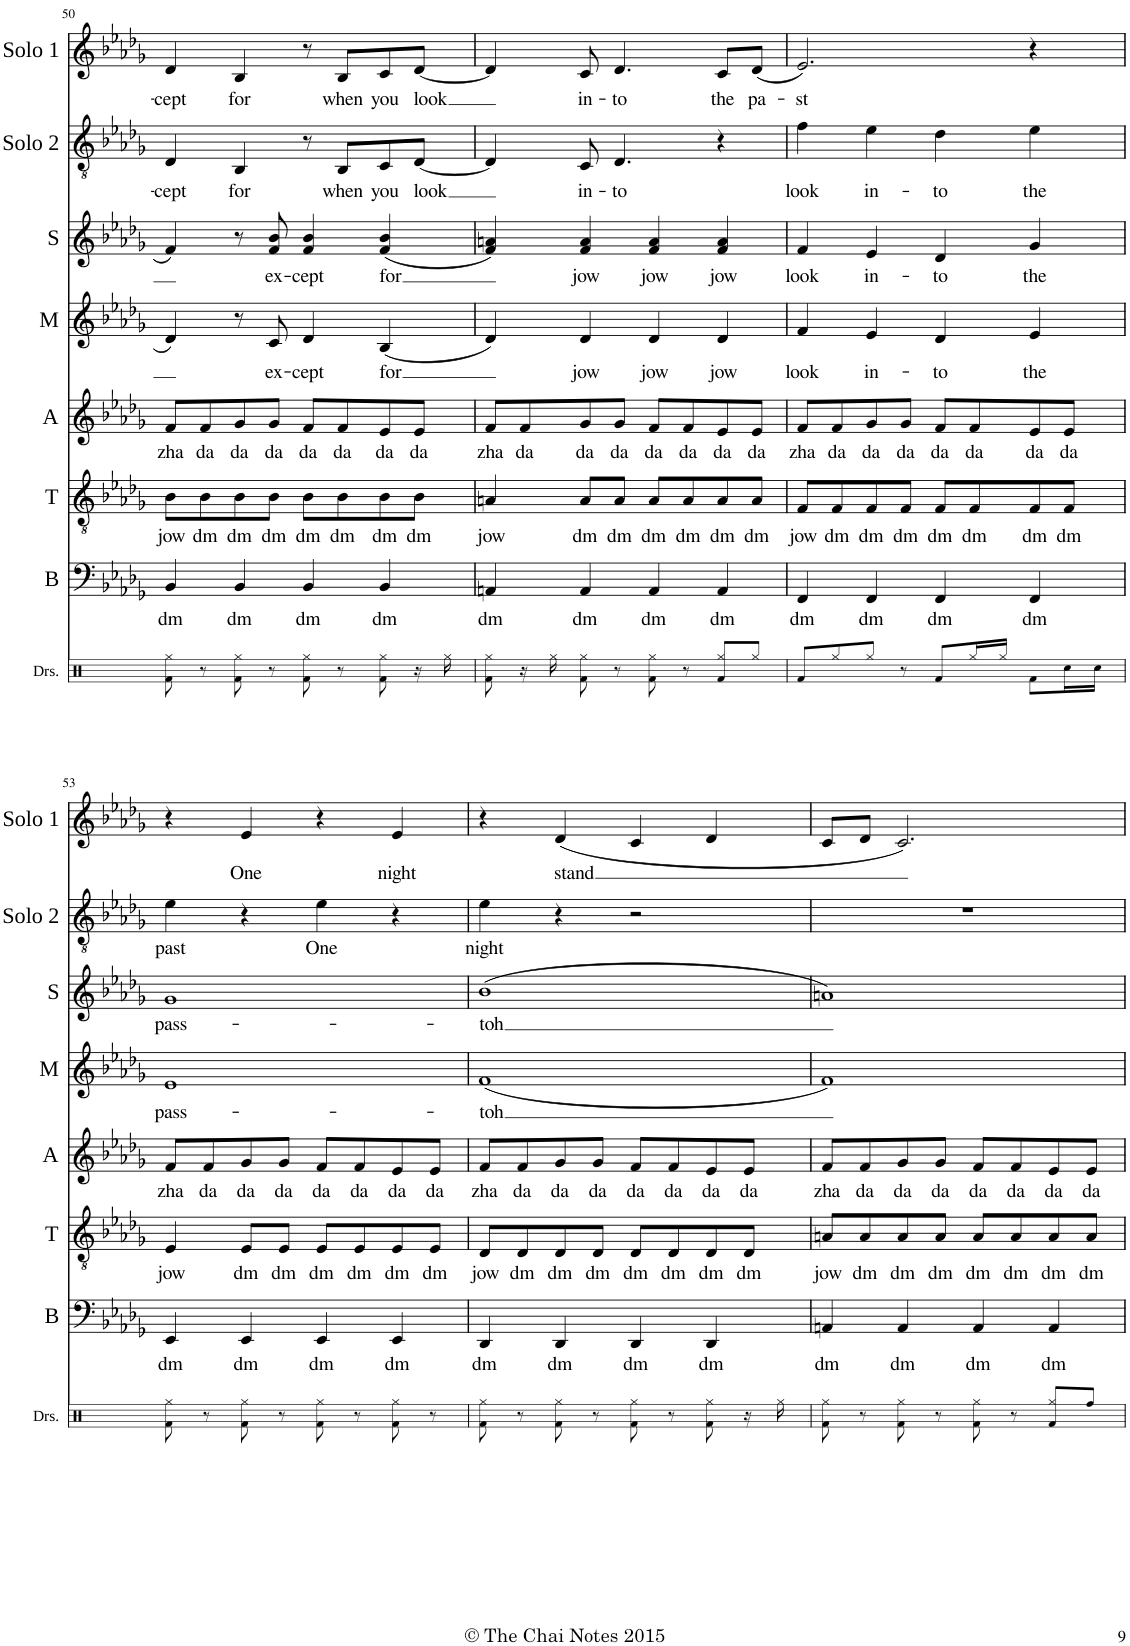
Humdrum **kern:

**kern	**text	**kern	**text	**kern	**text	**kern	**text	**kern	**text	**kern	**text	**kern	**text
*part7	*part7	*part6	*part6	*part5	*part5	*part4	*part4	*part3	*part3	*part2	*part2	*part1	*part1
*staff7	*staff7	*staff6	*staff6	*staff5	*staff5	*staff4	*staff4	*staff3	*staff3	*staff2	*staff2	*staff1	*staff1
*I"Bass	*	*I"Tenor	*	*I"Alto	*	*I"Mezzo	*	*I"Soprano	*	*I"Solo 2	*	*I"Solo 1	*
*I'B	*	*I'T	*	*I'A	*	*I'M	*	*I'S	*	*I'Solo 2	*	*I'Solo 1	*
!!LO:PB:g=z
*clefF4	*	*clefGv2	*	*clefG2	*	*clefG2	*	*clefG2	*	*clefGv2	*	*clefG2	*
*k[b-e-a-d-g-]	*	*k[b-e-a-d-g-]	*	*k[b-e-a-d-g-]	*	*k[b-e-a-d-g-]	*	*k[b-e-a-d-g-]	*	*k[b-e-a-d-g-]	*	*k[b-e-a-d-g-]	*
*M4/4	*	*M4/4	*	*M4/4	*	*M4/4	*	*M4/4	*	*M4/4	*	*M4/4	*
=50	=50	=50	=50	=50	=50	=50	=50	=50	=50	=50	=50	=50	=50
!	!LO:LY:b	!	!LO:LY:b	!	!LO:LY:b	!	!	!	!	!	!LO:LY:b	!	!LO:LY:b
4BB-/	dm	8B-\L	jow	8f/L	zha	4d-/	.	4f/	.	4D-/	-cept	4d-/	-cept
!	!	!	!LO:LY:b	!	!LO:LY:b	!	!	!	!	!	!	!	!
.	.	8B-\	dm	8f/	da	.	.	.	.	.	.	.	.
!	!LO:LY:b	!	!LO:LY:b	!	!LO:LY:b	!	!	!	!	!	!LO:LY:b	!	!LO:LY:b
4BB-/	dm	8B-\	dm	8g-/	da	8r	.	8r	.	4BB-/	for	4B-/	for
!	!	!	!LO:LY:b	!	!LO:LY:b	!	!LO:LY:b	!	!LO:LY:b	!	!	!	!
.	.	8B-\J	dm	8g-/J	da	8c/	ex-	8f/ 8b-/	ex-	.	.	.	.
!	!LO:LY:b	!	!LO:LY:b	!	!LO:LY:b	!	!LO:LY:b	!	!LO:LY:b	!	!	!	!
4BB-/	dm	8B-\L	dm	8f/L	da	4d-/	-cept	4f/ 4b-/	-cept	8r	.	8r	.
!	!	!	!LO:LY:b	!	!LO:LY:b	!	!	!	!	!	!LO:LY:b	!	!LO:LY:b
.	.	8B-\	dm	8f/	da	.	.	.	.	8BB-/L	when	8B-/L	when
!	!LO:LY:b	!	!LO:LY:b	!	!LO:LY:b	!	!LO:LY:b	!	!LO:LY:b	!	!LO:LY:b	!	!LO:LY:b
4BB-/	dm	8B-\	dm	8e-/	da	(4B-/	for	(4f/ 4b-/	for	8C/	you	8c/	you
!	!	!	!LO:LY:b	!	!LO:LY:b	!	!	!	!	!	!LO:LY:b	!	!LO:LY:b
.	.	8B-\J	dm	8e-/J	da	.	.	.	.	[8D-/J	look	[8d-/J	look
=51	=51	=51	=51	=51	=51	=51	=51	=51	=51	=51	=51	=51	=51
!	!LO:LY:b	!	!LO:LY:b	!	!LO:LY:b	!	!	!	!	!	!	!	!
4AAn/	dm	4An/	jow	8f/L	zha	4d-/)	.	4f/ 4an/)	.	4D-/]	.	4d-/]	.
!	!	!	!	!	!LO:LY:b	!	!	!	!	!	!	!	!
.	.	.	.	8f/	da	.	.	.	.	.	.	.	.
!	!LO:LY:b	!	!LO:LY:b	!	!LO:LY:b	!	!LO:LY:b	!	!LO:LY:b	!	!LO:LY:b	!	!LO:LY:b
4AA/	dm	8A/L	dm	8g-/	da	4d-/	jow	4f/ 4a/	jow	8C/	in-	8c/	in-
!	!	!	!LO:LY:b	!	!LO:LY:b	!	!	!	!	!	!LO:LY:b	!	!LO:LY:b
.	.	8A/J	dm	8g-/J	da	.	.	.	.	4.D-/	-to	4.d-/	-to
!	!LO:LY:b	!	!LO:LY:b	!	!LO:LY:b	!	!LO:LY:b	!	!LO:LY:b	!	!	!	!
4AA/	dm	8A/L	dm	8f/L	da	4d-/	jow	4f/ 4a/	jow	.	.	.	.
!	!	!	!LO:LY:b	!	!LO:LY:b	!	!	!	!	!	!	!	!
.	.	8A/	dm	8f/	da	.	.	.	.	.	.	.	.
!	!LO:LY:b	!	!LO:LY:b	!	!LO:LY:b	!	!LO:LY:b	!	!LO:LY:b	!	!	!	!LO:LY:b
4AA/	dm	8A/	dm	8e-/	da	4d-/	jow	4f/ 4a/	jow	4r	.	8c/L	the
!	!	!	!LO:LY:b	!	!LO:LY:b	!	!	!	!	!	!	!	!LO:LY:b
.	.	8A/J	dm	8e-/J	da	.	.	.	.	.	.	(8d-/J	pa-
=52	=52	=52	=52	=52	=52	=52	=52	=52	=52	=52	=52	=52	=52
!	!LO:LY:b	!	!LO:LY:b	!	!LO:LY:b	!	!LO:LY:b	!	!LO:LY:b	!	!LO:LY:b	!	!LO:LY:b
4FF/	dm	8F/L	jow	8f/L	zha	4f/	look	4f/	look	4f\	look	2.e-/)	-st
!	!	!	!LO:LY:b	!	!LO:LY:b	!	!	!	!	!	!	!	!
.	.	8F/	dm	8f/	da	.	.	.	.	.	.	.	.
!	!LO:LY:b	!	!LO:LY:b	!	!LO:LY:b	!	!LO:LY:b	!	!LO:LY:b	!	!LO:LY:b	!	!
4FF/	dm	8F/	dm	8g-/	da	4e-/	in-	4e-/	in-	4e-\	in-	.	.
!	!	!	!LO:LY:b	!	!LO:LY:b	!	!	!	!	!	!	!	!
.	.	8F/J	dm	8g-/J	da	.	.	.	.	.	.	.	.
!	!LO:LY:b	!	!LO:LY:b	!	!LO:LY:b	!	!LO:LY:b	!	!LO:LY:b	!	!LO:LY:b	!	!
4FF/	dm	8F/L	dm	8f/L	da	4d-/	-to	4d-/	-to	4d-\	-to	.	.
!	!	!	!LO:LY:b	!	!LO:LY:b	!	!	!	!	!	!	!	!
.	.	8F/	dm	8f/	da	.	.	.	.	.	.	.	.
!	!LO:LY:b	!	!LO:LY:b	!	!LO:LY:b	!	!LO:LY:b	!	!LO:LY:b	!	!LO:LY:b	!	!
4FF/	dm	8F/	dm	8e-/	da	4e-/	the	4g-/	the	4e-\	the	4r	.
!	!	!	!LO:LY:b	!	!LO:LY:b	!	!	!	!	!	!	!	!
.	.	8F/J	dm	8e-/J	da	.	.	.	.	.	.	.	.
!!LO:LB:g=z
=53	=53	=53	=53	=53	=53	=53	=53	=53	=53	=53	=53	=53	=53
!	!LO:LY:b	!	!LO:LY:b	!	!LO:LY:b	!	!LO:LY:b	!	!LO:LY:b	!	!LO:LY:b	!	!
4EE-/	dm	4E-/	jow	8f/L	zha	1e-	pass-	1g-	pass-	4e-\	past	4r	.
!	!	!	!	!	!LO:LY:b	!	!	!	!	!	!	!	!
.	.	.	.	8f/	da	.	.	.	.	.	.	.	.
!	!LO:LY:b	!	!LO:LY:b	!	!LO:LY:b	!	!	!	!	!	!	!	!LO:LY:b
4EE-/	dm	8E-/L	dm	8g-/	da	.	.	.	.	4r	.	4e-/	One
!	!	!	!LO:LY:b	!	!LO:LY:b	!	!	!	!	!	!	!	!
.	.	8E-/J	dm	8g-/J	da	.	.	.	.	.	.	.	.
!	!LO:LY:b	!	!LO:LY:b	!	!LO:LY:b	!	!	!	!	!	!LO:LY:b	!	!
4EE-/	dm	8E-/L	dm	8f/L	da	.	.	.	.	4e-\	One	4r	.
!	!	!	!LO:LY:b	!	!LO:LY:b	!	!	!	!	!	!	!	!
.	.	8E-/	dm	8f/	da	.	.	.	.	.	.	.	.
!	!LO:LY:b	!	!LO:LY:b	!	!LO:LY:b	!	!	!	!	!	!	!	!LO:LY:b
4EE-/	dm	8E-/	dm	8e-/	da	.	.	.	.	4r	.	4e-/	night
!	!	!	!LO:LY:b	!	!LO:LY:b	!	!	!	!	!	!	!	!
.	.	8E-/J	dm	8e-/J	da	.	.	.	.	.	.	.	.
=54	=54	=54	=54	=54	=54	=54	=54	=54	=54	=54	=54	=54	=54
!	!LO:LY:b	!	!LO:LY:b	!	!LO:LY:b	!	!LO:LY:b	!	!LO:LY:b	!	!LO:LY:b	!	!
4DD-/	dm	8D-/L	jow	8f/L	zha	(1f	-toh	(1b-	-toh	4e-\	night	4r	.
!	!	!	!LO:LY:b	!	!LO:LY:b	!	!	!	!	!	!	!	!
.	.	8D-/	dm	8f/	da	.	.	.	.	.	.	.	.
!	!LO:LY:b	!	!LO:LY:b	!	!LO:LY:b	!	!	!	!	!	!	!	!LO:LY:b
4DD-/	dm	8D-/	dm	8g-/	da	.	.	.	.	4r	.	(4d-/	stand
!	!	!	!LO:LY:b	!	!LO:LY:b	!	!	!	!	!	!	!	!
.	.	8D-/J	dm	8g-/J	da	.	.	.	.	.	.	.	.
!	!LO:LY:b	!	!LO:LY:b	!	!LO:LY:b	!	!	!	!	!	!	!	!
4DD-/	dm	8D-/L	dm	8f/L	da	.	.	.	.	2r	.	4c/	.
!	!	!	!LO:LY:b	!	!LO:LY:b	!	!	!	!	!	!	!	!
.	.	8D-/	dm	8f/	da	.	.	.	.	.	.	.	.
!	!LO:LY:b	!	!LO:LY:b	!	!LO:LY:b	!	!	!	!	!	!	!	!
4DD-/	dm	8D-/	dm	8e-/	da	.	.	.	.	.	.	4d-/	.
!	!	!	!LO:LY:b	!	!LO:LY:b	!	!	!	!	!	!	!	!
.	.	8D-/J	dm	8e-/J	da	.	.	.	.	.	.	.	.
=55	=55	=55	=55	=55	=55	=55	=55	=55	=55	=55	=55	=55	=55
!	!LO:LY:b	!	!LO:LY:b	!	!LO:LY:b	!	!	!	!	!	!	!	!
4AAn/	dm	8An/L	jow	8f/L	zha	1f)	.	1an)	.	1r	.	8c/L	.
!	!	!	!LO:LY:b	!	!LO:LY:b	!	!	!	!	!	!	!	!
.	.	8A/	dm	8f/	da	.	.	.	.	.	.	8d-/J	.
!	!LO:LY:b	!	!LO:LY:b	!	!LO:LY:b	!	!	!	!	!	!	!	!
4AA/	dm	8A/	dm	8g-/	da	.	.	.	.	.	.	2.c/)	.
!	!	!	!LO:LY:b	!	!LO:LY:b	!	!	!	!	!	!	!	!
.	.	8A/J	dm	8g-/J	da	.	.	.	.	.	.	.	.
!	!LO:LY:b	!	!LO:LY:b	!	!LO:LY:b	!	!	!	!	!	!	!	!
4AA/	dm	8A/L	dm	8f/L	da	.	.	.	.	.	.	.	.
!	!	!	!LO:LY:b	!	!LO:LY:b	!	!	!	!	!	!	!	!
.	.	8A/	dm	8f/	da	.	.	.	.	.	.	.	.
!	!LO:LY:b	!	!LO:LY:b	!	!LO:LY:b	!	!	!	!	!	!	!	!
4AA/	dm	8A/	dm	8e-/	da	.	.	.	.	.	.	.	.
!	!	!	!LO:LY:b	!	!LO:LY:b	!	!	!	!	!	!	!	!
.	.	8A/J	dm	8e-/J	da	.	.	.	.	.	.	.	.
=	=	=	=	=	=	=	=	=	=	=	=	=	=
*-	*-	*-	*-	*-	*-	*-	*-	*-	*-	*-	*-	*-	*-
